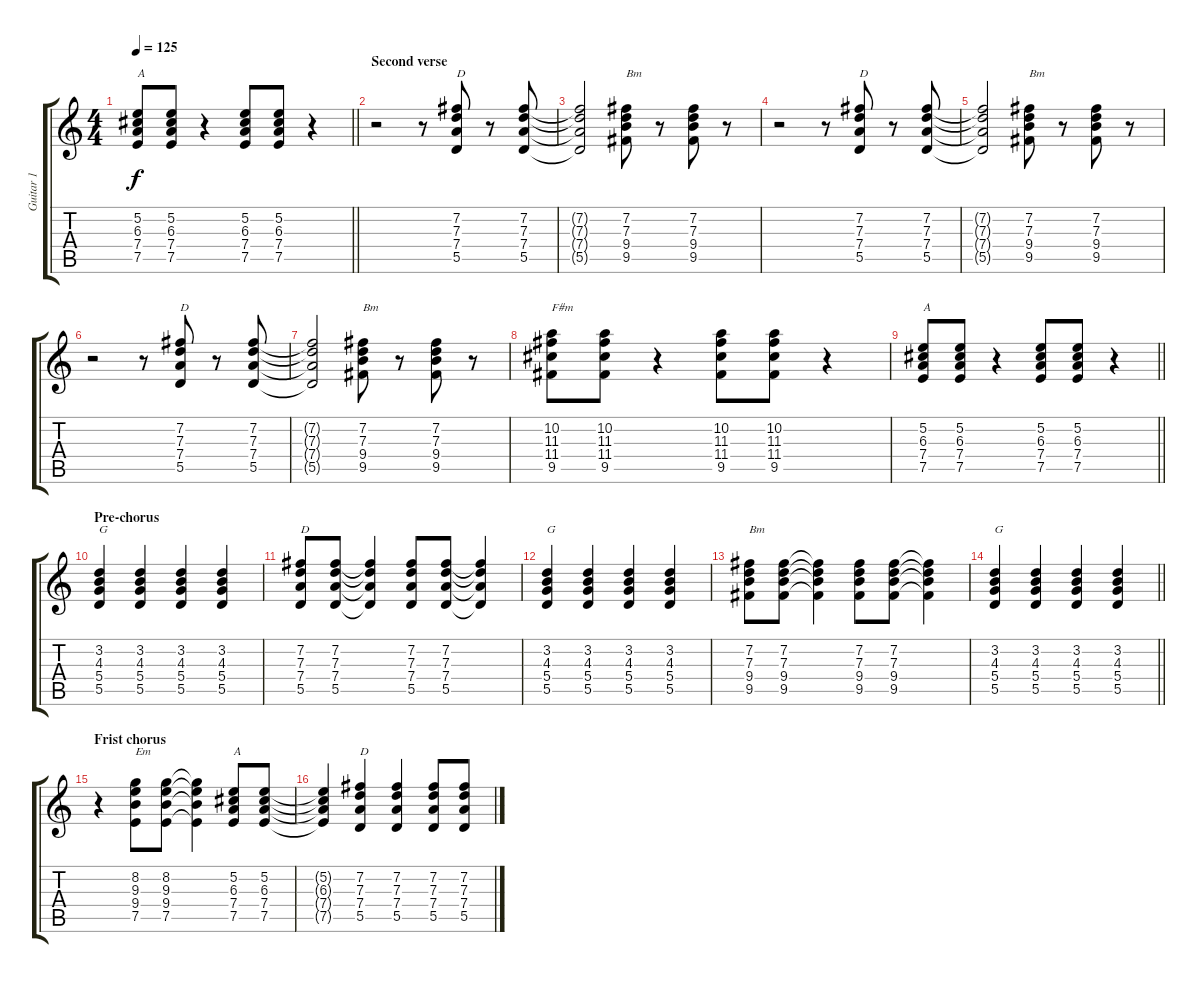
\track ("Guitar 1" "Guitar 1") {instrument electricguitarclean}
\staff {score tabs}
\tuning (E4 B3 G3 D3 A2 E2) {hide}
\ts (4 4)
\tempo 125
\clef g2
\barLineRight lightlight
\ks c
(5.2 6.3 7.4 7.5).8{txt "A" dy f} (5.2 6.3 7.4 7.5).8 r.4 (5.2 6.3 7.4 7.5).8 (5.2 6.3 7.4 7.5).8 r.4 |
\section ("" "Second verse")
r.2 r.8 (7.2 7.3 7.4 5.5).8{txt "D"} r.8 (7.2 7.3 7.4 5.5).8 |
(7.2{t} 7.3{t} 7.4{t} 5.5{t}).2 (7.2 7.3 9.4 9.5).8{txt "Bm"} r.8 (7.2 7.3 9.4 9.5).8 r.8 |
r.2 r.8 (7.2 7.3 7.4 5.5).8{txt "D"} r.8 (7.2 7.3 7.4 5.5).8 |
(7.2{t} 7.3{t} 7.4{t} 5.5{t}).2 (7.2 7.3 9.4 9.5).8{txt "Bm"} r.8 (7.2 7.3 9.4 9.5).8 r.8 |
r.2 r.8 (7.2 7.3 7.4 5.5).8{txt "D"} r.8 (7.2 7.3 7.4 5.5).8 |
(7.2{t} 7.3{t} 7.4{t} 5.5{t}).2 (7.2 7.3 9.4 9.5).8{txt "Bm"} r.8 (7.2 7.3 9.4 9.5).8 r.8 |
(10.2 11.3 11.4 9.5).8{txt "F#m"} (10.2 11.3 11.4 9.5).8 r.4 (10.2 11.3 11.4 9.5).8 (10.2 11.3 11.4 9.5).8 r.4 |
\barLineRight lightlight
(5.2 6.3 7.4 7.5).8{txt "A"} (5.2 6.3 7.4 7.5).8 r.4 (5.2 6.3 7.4 7.5).8 (5.2 6.3 7.4 7.5).8 r.4 |
\section ("" "Pre-chorus")
(3.2 4.3 5.4 5.5).4{txt "G"} (3.2 4.3 5.4 5.5).4 (3.2 4.3 5.4 5.5).4 (3.2 4.3 5.4 5.5).4 |
(7.2 7.3 7.4 5.5).8{txt "D"} (7.2 7.3 7.4 5.5).8 (7.2{t} 7.3{t} 7.4{t} 5.5{t}).4 (7.2 7.3 7.4 5.5).8 (7.2 7.3 7.4 5.5).8 (7.2{t} 7.3{t} 7.4{t} 5.5{t}).4 |
(3.2 4.3 5.4 5.5).4{txt "G"} (3.2 4.3 5.4 5.5).4 (3.2 4.3 5.4 5.5).4 (3.2 4.3 5.4 5.5).4 |
(7.2 7.3 9.4 9.5).8{txt "Bm"} (7.2 7.3 9.4 9.5).8 (7.2{t} 7.3{t} 9.4{t} 9.5{t}).4 (7.2 7.3 9.4 9.5).8 (7.2 7.3 9.4 9.5).8 (7.2{t} 7.3{t} 9.4{t} 9.5{t}).4 |
\barLineRight lightlight
(3.2 4.3 5.4 5.5).4{txt "G"} (3.2 4.3 5.4 5.5).4 (3.2 4.3 5.4 5.5).4 (3.2 4.3 5.4 5.5).4 |
\section ("" "Frist chorus")
r.4 (8.2 9.3 9.4 7.5).8{txt "Em"} (8.2 9.3 9.4 7.5).8 (8.2{t} 9.3{t} 9.4{t} 7.5{t}).4 (5.2 6.3 7.4 7.5).8{txt "A"} (5.2 6.3 7.4 7.5).8 |
(5.2{t} 6.3{t} 7.4{t} 7.5{t}).4 (7.2 7.3 7.4 5.5).4{txt "D"} (7.2 7.3 7.4 5.5).4 (7.2 7.3 7.4 5.5).8 (7.2 7.3 7.4 5.5).8
